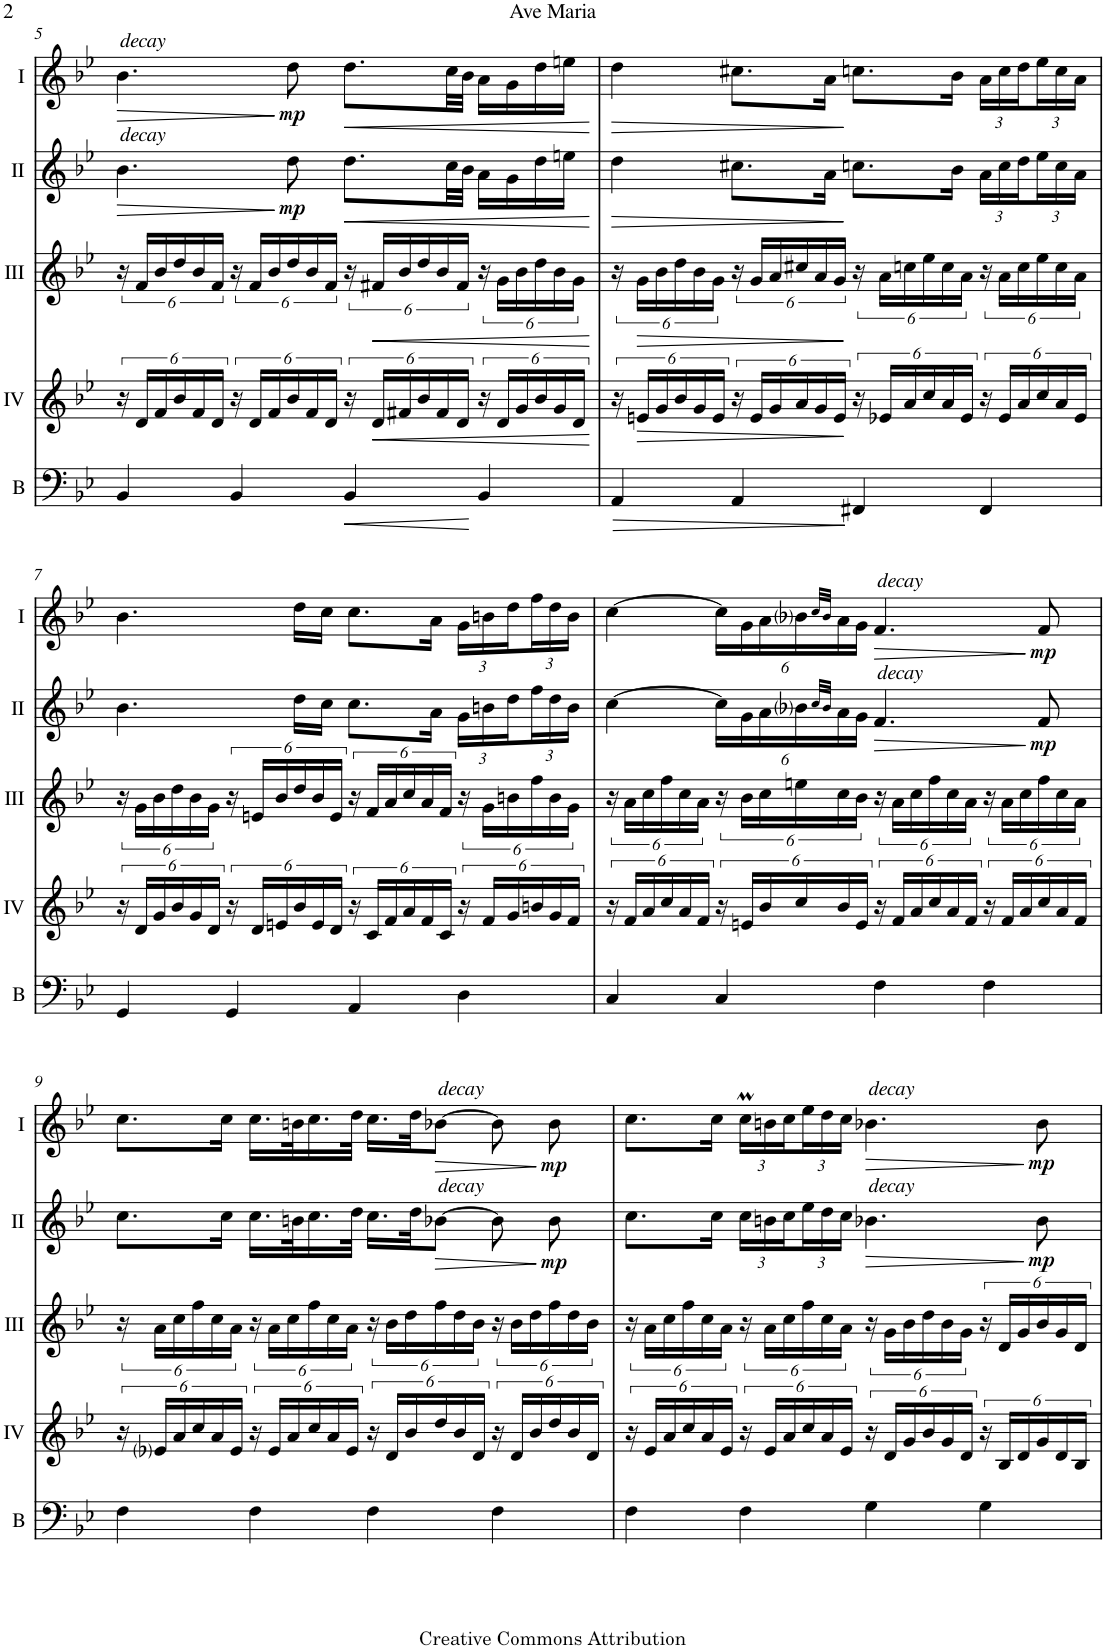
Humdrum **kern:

**kern	**dynam	**kern	**dynam	**kern	**dynam	**kern	**dynam	**kern	**dynam
*part5	*part5	*part4	*part4	*part3	*part3	*part2	*part2	*part1	*part1
*staff5	*staff5	*staff4	*staff4	*staff3	*staff3	*staff2	*staff2	*staff1	*staff1
*I"Bass	*	*I"Acc. 4	*	*I"Acc. 3	*	*I"Acc. 2	*	*I"Acc. 1	*
*I'B	*	*	*	*	*	*	*	*	*
!!LO:PB:g=z
*clefF4	*	*clefG2	*	*clefG2	*	*clefG2	*	*clefG2	*
*Trd7c12	*	*	*	*	*	*	*	*	*
*k[b-e-]	*	*k[b-e-]	*	*k[b-e-]	*	*k[b-e-]	*	*k[b-e-]	*
*M4/4	*	*M4/4	*	*M4/4	*	*M4/4	*	*M4/4	*
*met(c)	*	*met(c)	*	*met(c)	*	*met(c)	*	*met(c)	*
=5	=5	=5	=5	=5	=5	=5	=5	=5	=5
!	!	!	!	!	!	!	!	!LO:TX:a:i:t=decay	!
!	!	!	!	!	!	!LO:TX:a:i:t=decay	!	!	!
!	!	!	!	!	!	!	!LO:HP:b	!	!LO:HP:b
4BB-/	.	24r	.	24r	.	4.B-\	>	4.b-\	>
.	.	24d/LL	.	24f/LL	.	.	.	.	.
.	.	24f/	.	24b-/	.	.	.	.	.
.	.	24b-/	.	24dd/	.	.	.	.	.
.	.	24f/	.	24b-/	.	.	.	.	.
.	.	24d/JJ	.	24f/JJ	.	.	.	.	.
4BB-/	.	24r	.	24r	.	.	.	.	.
.	.	24d/LL	.	24f/LL	.	.	.	.	.
.	.	24f/	.	24b-/	.	.	.	.	.
!	!	!	!	!	!	!	!LO:DY:n=1:b	!	!LO:DY:n=1:b
.	.	24b-/	.	24dd/	.	8d\	] mp	8dd\	] mp
.	.	24f/	.	24b-/	.	.	.	.	.
.	.	24d/JJ	.	24f/JJ	.	.	.	.	.
!	!LO:HP:b	!	!	!	!	!	!LO:HP:b	!	!LO:HP:b
4BB-/	<	24r	.	24r	.	8.d\L	<	8.dd\L	<
!	!	!	!LO:HP:b	!	!LO:HP:b	!	!	!	!
.	.	24d/LL	<	24f#X/LL	<	.	.	.	.
.	.	24f#X/	.	24b-/	.	.	.	.	.
.	.	24b-/	.	24dd/	.	.	.	.	.
.	.	24f#/	.	24b-/	.	.	.	.	.
.	.	.	.	.	.	32c\LL	.	32cc\LL	.
.	.	24d/JJ	.	24f#/JJ	.	.	.	.	.
.	.	.	.	.	.	32B-\JJJ	.	32b-\JJJ	.
4BB-/	[	24r	.	24r	.	16A\LL	.	16a\LL	.
.	.	24d/LL	.	24g\LL	.	.	.	.	.
.	.	.	.	.	.	16G\	.	16g\	.
.	.	24g/	.	24b-\	.	.	.	.	.
.	.	24b-/	.	24dd\	.	16d\	.	16dd\	.
.	.	24g/	.	24b-\	.	.	.	.	.
.	.	.	.	.	.	16en\JJ	.	16een\JJ	.
.	.	24d/JJ	.	24g\JJ	.	.	.	.	.
.	.	.	[	.	[	.	[	.	[
=6	=6	=6	=6	=6	=6	=6	=6	=6	=6
!	!LO:HP:b	!	!	!	!	!	!LO:HP:b	!	!LO:HP:b
4AA/	>	24r	.	24r	.	4d\	>	4dd\	>
!	!	!	!LO:HP:b	!	!LO:HP:b	!	!	!	!
.	.	24en/LL	>	24g\LL	>	.	.	.	.
.	.	24g/	.	24b-\	.	.	.	.	.
.	.	24b-/	.	24dd\	.	.	.	.	.
.	.	24g/	.	24b-\	.	.	.	.	.
.	.	24e/JJ	.	24g\JJ	.	.	.	.	.
4AA/	.	24r	.	24r	.	8.c#X\L	.	8.cc#X\L	.
.	.	24e/LL	.	24g/LL	.	.	.	.	.
.	.	24g/	.	24a/	.	.	.	.	.
.	.	24a/	.	24cc#X/	.	.	.	.	.
.	.	24g/	.	24a/	.	.	.	.	.
.	.	.	.	.	.	16A\Jk	.	16a\Jk	.
.	.	24e/JJ	.	24g/JJ	.	.	.	.	.
4FF#X/	]	24r	]	24r	]	8.cn\L	]	8.ccn\L	]
.	.	24e-X/LL	.	24a\LL	.	.	.	.	.
.	.	24a/	.	24ccn\	.	.	.	.	.
.	.	24cc/	.	24ee-\	.	.	.	.	.
.	.	24a/	.	24cc\	.	.	.	.	.
.	.	.	.	.	.	16B-\Jk	.	16b-\Jk	.
.	.	24e-/JJ	.	24a\JJ	.	.	.	.	.
*	*	*	*	*	*	*Xbrackettup	*	*Xbrackettup	*
4FF#/	.	24r	.	24r	.	24A\LL	.	24a\LL	.
.	.	24e-/LL	.	24a\LL	.	24c\	.	24cc\	.
.	.	24a/	.	24cc\	.	24d\	.	24dd\	.
.	.	24cc/	.	24ee-\	.	24e-\	.	24ee-\	.
.	.	24a/	.	24cc\	.	24c\	.	24cc\	.
.	.	24e-/JJ	.	24a\JJ	.	24A\JJ	.	24a\JJ	.
!!LO:LB:g=z
=7	=7	=7	=7	=7	=7	=7	=7	=7	=7
4GG/	.	24r	.	24r	.	4.B-\	.	4.b-\	.
.	.	24d/LL	.	24g\LL	.	.	.	.	.
.	.	24g/	.	24b-\	.	.	.	.	.
.	.	24b-/	.	24dd\	.	.	.	.	.
.	.	24g/	.	24b-\	.	.	.	.	.
.	.	24d/JJ	.	24g\JJ	.	.	.	.	.
4GG/	.	24r	.	24r	.	.	.	.	.
.	.	24d/LL	.	24en/LL	.	.	.	.	.
.	.	24en/	.	24b-/	.	.	.	.	.
.	.	24b-/	.	24dd/	.	16d\LL	.	16dd\LL	.
.	.	24e/	.	24b-/	.	.	.	.	.
.	.	.	.	.	.	16c\JJ	.	16cc\JJ	.
.	.	24d/JJ	.	24e/JJ	.	.	.	.	.
4AA/	.	24r	.	24r	.	8.c\L	.	8.cc\L	.
.	.	24c/LL	.	24f/LL	.	.	.	.	.
.	.	24f/	.	24a/	.	.	.	.	.
.	.	24a/	.	24cc/	.	.	.	.	.
.	.	24f/	.	24a/	.	.	.	.	.
.	.	.	.	.	.	16A\Jk	.	16a\Jk	.
.	.	24c/JJ	.	24f/JJ	.	.	.	.	.
4D\	.	24r	.	24r	.	24G\LL	.	24g\LL	.
.	.	24f/LL	.	24g\LL	.	24Bn\	.	24bn\	.
.	.	24g/	.	24bn\	.	24d\	.	24dd\	.
.	.	24bn/	.	24ff\	.	24f\	.	24ff\	.
.	.	24g/	.	24b\	.	24d\	.	24dd\	.
.	.	24f/JJ	.	24g\JJ	.	24B\JJ	.	24b\JJ	.
=8	=8	=8	=8	=8	=8	=8	=8	=8	=8
4C/	.	24r	.	24r	.	[4c\	.	[4cc\	.
.	.	24f/LL	.	24a\LL	.	.	.	.	.
.	.	24a/	.	24cc\	.	.	.	.	.
.	.	24cc/	.	24ff\	.	.	.	.	.
.	.	24a/	.	24cc\	.	.	.	.	.
.	.	24f/JJ	.	24a\JJ	.	.	.	.	.
4C/	.	24r	.	24r	.	24c\LL]	.	24cc\LL]	.
.	.	24en/LL	.	24b-\LL	.	24G\	.	24g\	.
.	.	24b-/	.	24cc\	.	24A\	.	24a\	.
.	.	24cc/	.	24een\	.	24B-i\	.	24b-i\	.
.	.	.	.	.	.	32qc/LLL	.	32qcc/LLL	.
.	.	.	.	.	.	32qB-/JJJ	.	32qb-/JJJ	.
.	.	24b-/	.	24cc\	.	24A\	.	24a\	.
.	.	24e/JJ	.	24b-\JJ	.	24G\JJ	.	24g\JJ	.
!	!	!	!	!	!	!	!	!LO:TX:a:i:t=decay	!
!	!	!	!	!	!	!LO:TX:a:i:t=decay	!	!	!
!	!	!	!	!	!	!	!LO:HP:b	!	!LO:HP:b
4F\	.	24r	.	24r	.	4.F/	>	4.f/	>
.	.	24f/LL	.	24a\LL	.	.	.	.	.
.	.	24a/	.	24cc\	.	.	.	.	.
.	.	24cc/	.	24ff\	.	.	.	.	.
.	.	24a/	.	24cc\	.	.	.	.	.
.	.	24f/JJ	.	24a\JJ	.	.	.	.	.
4F\	.	24r	.	24r	.	.	.	.	.
.	.	24f/LL	.	24a\LL	.	.	.	.	.
.	.	24a/	.	24cc\	.	.	.	.	.
!	!	!	!	!	!	!	!LO:DY:n=1:b	!	!LO:DY:n=1:b
.	.	24cc/	.	24ff\	.	8F/	] mp	8f/	] mp
.	.	24a/	.	24cc\	.	.	.	.	.
.	.	24f/JJ	.	24a\JJ	.	.	.	.	.
!!LO:LB:g=z
=9	=9	=9	=9	=9	=9	=9	=9	=9	=9
4F\	.	24r	.	24r	.	8.c\L	.	8.cc\L	.
.	.	24e-i/LL	.	24a\LL	.	.	.	.	.
.	.	24a/	.	24cc\	.	.	.	.	.
.	.	24cc/	.	24ff\	.	.	.	.	.
.	.	24a/	.	24cc\	.	.	.	.	.
.	.	.	.	.	.	16c\Jk	.	16cc\Jk	.
.	.	24e-/JJ	.	24a\JJ	.	.	.	.	.
4F\	.	24r	.	24r	.	16.c\LL	.	16.cc\LL	.
.	.	24e-/LL	.	24a\LL	.	.	.	.	.
.	.	24a/	.	24cc\	.	.	.	.	.
.	.	.	.	.	.	32Bn\K	.	32bn\K	.
.	.	24cc/	.	24ff\	.	16.c\	.	16.cc\	.
.	.	24a/	.	24cc\	.	.	.	.	.
.	.	24e-/JJ	.	24a\JJ	.	.	.	.	.
.	.	.	.	.	.	32d\JJk	.	32dd\JJk	.
4F\	.	24r	.	24r	.	16.c\LL	.	16.cc\LL	.
.	.	24d/LL	.	24b-\LL	.	.	.	.	.
.	.	24b-/	.	24dd\	.	.	.	.	.
.	.	.	.	.	.	32d\JK	.	32dd\JK	.
!	!	!	!	!	!	!	!	!LO:TX:a:i:t=decay	!
!	!	!	!	!	!	!LO:TX:a:i:t=decay	!	!	!
!	!	!	!	!	!	!	!LO:HP:b	!	!LO:HP:b
.	.	24dd/	.	24ff\	.	[8B-X\J	>	[8b-X\J	>
.	.	24b-/	.	24dd\	.	.	.	.	.
.	.	24d/JJ	.	24b-\JJ	.	.	.	.	.
4F\	.	24r	.	24r	.	8B-\]	.	8b-\]	.
.	.	24d/LL	.	24b-\LL	.	.	.	.	.
.	.	24b-/	.	24dd\	.	.	.	.	.
!	!	!	!	!	!	!	!LO:DY:n=1:b	!	!LO:DY:n=1:b
.	.	24dd/	.	24ff\	.	8B-\	] mp	8b-\	] mp
.	.	24b-/	.	24dd\	.	.	.	.	.
.	.	24d/JJ	.	24b-\JJ	.	.	.	.	.
=10	=10	=10	=10	=10	=10	=10	=10	=10	=10
4F\	.	24r	.	24r	.	8.c\L	.	8.cc\L	.
.	.	24e-/LL	.	24a\LL	.	.	.	.	.
.	.	24a/	.	24cc\	.	.	.	.	.
.	.	24cc/	.	24ff\	.	.	.	.	.
.	.	24a/	.	24cc\	.	.	.	.	.
.	.	.	.	.	.	16c\Jk	.	16cc\Jk	.
.	.	24e-/JJ	.	24a\JJ	.	.	.	.	.
4F\	.	24r	.	24r	.	24c\LL	.	24ccM\LL	.
.	.	24e-/LL	.	24a\LL	.	24Bn\	.	24bn\	.
.	.	24a/	.	24cc\	.	24c\	.	24cc\	.
.	.	24cc/	.	24ff\	.	24e-\	.	24ee-\	.
.	.	24a/	.	24cc\	.	24d\	.	24dd\	.
.	.	24e-/JJ	.	24a\JJ	.	24c\JJ	.	24cc\JJ	.
!	!	!	!	!	!	!	!	!LO:TX:a:i:t=decay	!
!	!	!	!	!	!	!LO:TX:a:i:t=decay	!	!	!
!	!	!	!	!	!	!	!LO:HP:b	!	!LO:HP:b
4G\	.	24r	.	24r	.	4.B-X\	>	4.b-X\	>
.	.	24d/LL	.	24g\LL	.	.	.	.	.
.	.	24g/	.	24b-\	.	.	.	.	.
.	.	24b-/	.	24dd\	.	.	.	.	.
.	.	24g/	.	24b-\	.	.	.	.	.
.	.	24d/JJ	.	24g\JJ	.	.	.	.	.
4G\	.	24r	.	24r	.	.	.	.	.
.	.	24B-/LL	.	24d/LL	.	.	.	.	.
.	.	24d/	.	24g/	.	.	.	.	.
!	!	!	!	!	!	!	!LO:DY:n=1:b	!	!LO:DY:n=1:b
.	.	24g/	.	24b-/	.	8B-\	] mp	8b-\	] mp
.	.	24d/	.	24g/	.	.	.	.	.
.	.	24B-/JJ	.	24d/JJ	.	.	.	.	.
=	=	=	=	=	=	=	=	=	=
*-	*-	*-	*-	*-	*-	*-	*-	*-	*-
